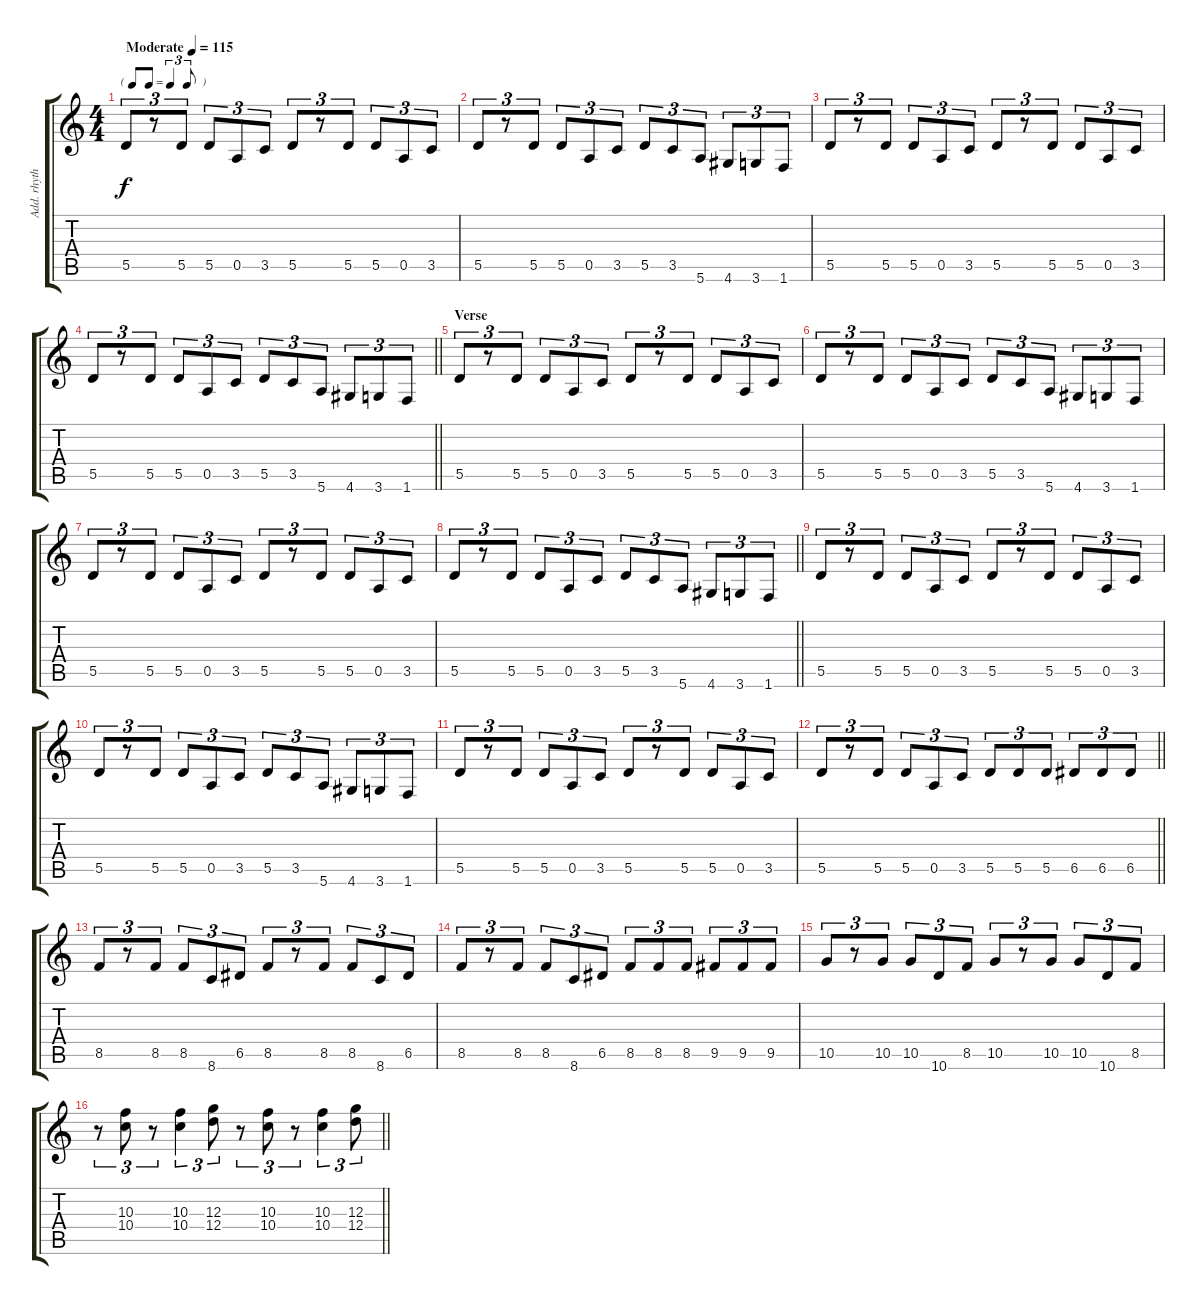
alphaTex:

\track ("Add. rhythm" "Add. rhyth") {instrument distortionguitar}
\staff {score tabs}
\tuning (E4 B3 G3 D3 A2 E2) {hide}
\ts (4 4)
\tf triplet8th
\tempo (115 "Moderate")
\clef g2
\ks c
5.5.8{tu (3 2) dy f instrument distortionguitar} r.8{tu (3 2)} 5.5.8{tu (3 2)} 5.5.8{tu (3 2)} 0.5.8{tu (3 2)} 3.5.8{tu (3 2)} 5.5.8{tu (3 2)} r.8{tu (3 2)} 5.5.8{tu (3 2)} 5.5.8{tu (3 2)} 0.5.8{tu (3 2)} 3.5.8{tu (3 2)} |
5.5.8{tu (3 2)} r.8{tu (3 2)} 5.5.8{tu (3 2)} 5.5.8{tu (3 2)} 0.5.8{tu (3 2)} 3.5.8{tu (3 2)} 5.5.8{tu (3 2)} 3.5.8{tu (3 2)} 5.6.8{tu (3 2)} 4.6.8{tu (3 2)} 3.6.8{tu (3 2)} 1.6.8{tu (3 2)} |
5.5.8{tu (3 2)} r.8{tu (3 2)} 5.5.8{tu (3 2)} 5.5.8{tu (3 2)} 0.5.8{tu (3 2)} 3.5.8{tu (3 2)} 5.5.8{tu (3 2)} r.8{tu (3 2)} 5.5.8{tu (3 2)} 5.5.8{tu (3 2)} 0.5.8{tu (3 2)} 3.5.8{tu (3 2)} |
\barLineRight lightlight
5.5.8{tu (3 2)} r.8{tu (3 2)} 5.5.8{tu (3 2)} 5.5.8{tu (3 2)} 0.5.8{tu (3 2)} 3.5.8{tu (3 2)} 5.5.8{tu (3 2)} 3.5.8{tu (3 2)} 5.6.8{tu (3 2)} 4.6.8{tu (3 2)} 3.6.8{tu (3 2)} 1.6.8{tu (3 2)} |
\section ("" "Verse")
5.5.8{tu (3 2)} r.8{tu (3 2)} 5.5.8{tu (3 2)} 5.5.8{tu (3 2)} 0.5.8{tu (3 2)} 3.5.8{tu (3 2)} 5.5.8{tu (3 2)} r.8{tu (3 2)} 5.5.8{tu (3 2)} 5.5.8{tu (3 2)} 0.5.8{tu (3 2)} 3.5.8{tu (3 2)} |
5.5.8{tu (3 2)} r.8{tu (3 2)} 5.5.8{tu (3 2)} 5.5.8{tu (3 2)} 0.5.8{tu (3 2)} 3.5.8{tu (3 2)} 5.5.8{tu (3 2)} 3.5.8{tu (3 2)} 5.6.8{tu (3 2)} 4.6.8{tu (3 2)} 3.6.8{tu (3 2)} 1.6.8{tu (3 2)} |
5.5.8{tu (3 2)} r.8{tu (3 2)} 5.5.8{tu (3 2)} 5.5.8{tu (3 2)} 0.5.8{tu (3 2)} 3.5.8{tu (3 2)} 5.5.8{tu (3 2)} r.8{tu (3 2)} 5.5.8{tu (3 2)} 5.5.8{tu (3 2)} 0.5.8{tu (3 2)} 3.5.8{tu (3 2)} |
\barLineRight lightlight
5.5.8{tu (3 2)} r.8{tu (3 2)} 5.5.8{tu (3 2)} 5.5.8{tu (3 2)} 0.5.8{tu (3 2)} 3.5.8{tu (3 2)} 5.5.8{tu (3 2)} 3.5.8{tu (3 2)} 5.6.8{tu (3 2)} 4.6.8{tu (3 2)} 3.6.8{tu (3 2)} 1.6.8{tu (3 2)} |
5.5.8{tu (3 2)} r.8{tu (3 2)} 5.5.8{tu (3 2)} 5.5.8{tu (3 2)} 0.5.8{tu (3 2)} 3.5.8{tu (3 2)} 5.5.8{tu (3 2)} r.8{tu (3 2)} 5.5.8{tu (3 2)} 5.5.8{tu (3 2)} 0.5.8{tu (3 2)} 3.5.8{tu (3 2)} |
5.5.8{tu (3 2)} r.8{tu (3 2)} 5.5.8{tu (3 2)} 5.5.8{tu (3 2)} 0.5.8{tu (3 2)} 3.5.8{tu (3 2)} 5.5.8{tu (3 2)} 3.5.8{tu (3 2)} 5.6.8{tu (3 2)} 4.6.8{tu (3 2)} 3.6.8{tu (3 2)} 1.6.8{tu (3 2)} |
5.5.8{tu (3 2)} r.8{tu (3 2)} 5.5.8{tu (3 2)} 5.5.8{tu (3 2)} 0.5.8{tu (3 2)} 3.5.8{tu (3 2)} 5.5.8{tu (3 2)} r.8{tu (3 2)} 5.5.8{tu (3 2)} 5.5.8{tu (3 2)} 0.5.8{tu (3 2)} 3.5.8{tu (3 2)} |
\barLineRight lightlight
5.5.8{tu (3 2)} r.8{tu (3 2)} 5.5.8{tu (3 2)} 5.5.8{tu (3 2)} 0.5.8{tu (3 2)} 3.5.8{tu (3 2)} 5.5.8{tu (3 2)} 5.5.8{tu (3 2)} 5.5.8{tu (3 2)} 6.5.8{tu (3 2)} 6.5.8{tu (3 2)} 6.5.8{tu (3 2)} |
8.5.8{tu (3 2)} r.8{tu (3 2)} 8.5.8{tu (3 2)} 8.5.8{tu (3 2)} 8.6.8{tu (3 2)} 6.5.8{tu (3 2)} 8.5.8{tu (3 2)} r.8{tu (3 2)} 8.5.8{tu (3 2)} 8.5.8{tu (3 2)} 8.6.8{tu (3 2)} 6.5.8{tu (3 2)} |
8.5.8{tu (3 2)} r.8{tu (3 2)} 8.5.8{tu (3 2)} 8.5.8{tu (3 2)} 8.6.8{tu (3 2)} 6.5.8{tu (3 2)} 8.5.8{tu (3 2)} 8.5.8{tu (3 2)} 8.5.8{tu (3 2)} 9.5.8{tu (3 2)} 9.5.8{tu (3 2)} 9.5.8{tu (3 2)} |
10.5.8{tu (3 2)} r.8{tu (3 2)} 10.5.8{tu (3 2)} 10.5.8{tu (3 2)} 10.6.8{tu (3 2)} 8.5.8{tu (3 2)} 10.5.8{tu (3 2)} r.8{tu (3 2)} 10.5.8{tu (3 2)} 10.5.8{tu (3 2)} 10.6.8{tu (3 2)} 8.5.8{tu (3 2)} |
\barLineRight lightlight
r.8{tu (3 2)} (10.3 10.4).8{tu (3 2)} r.8{tu (3 2)} (10.3 10.4).4{tu (3 2)} (12.3 12.4).8{tu (3 2)} r.8{tu (3 2)} (10.3 10.4).8{tu (3 2)} r.8{tu (3 2)} (10.3 10.4).4{tu (3 2)} (12.3 12.4).8{tu (3 2)}
